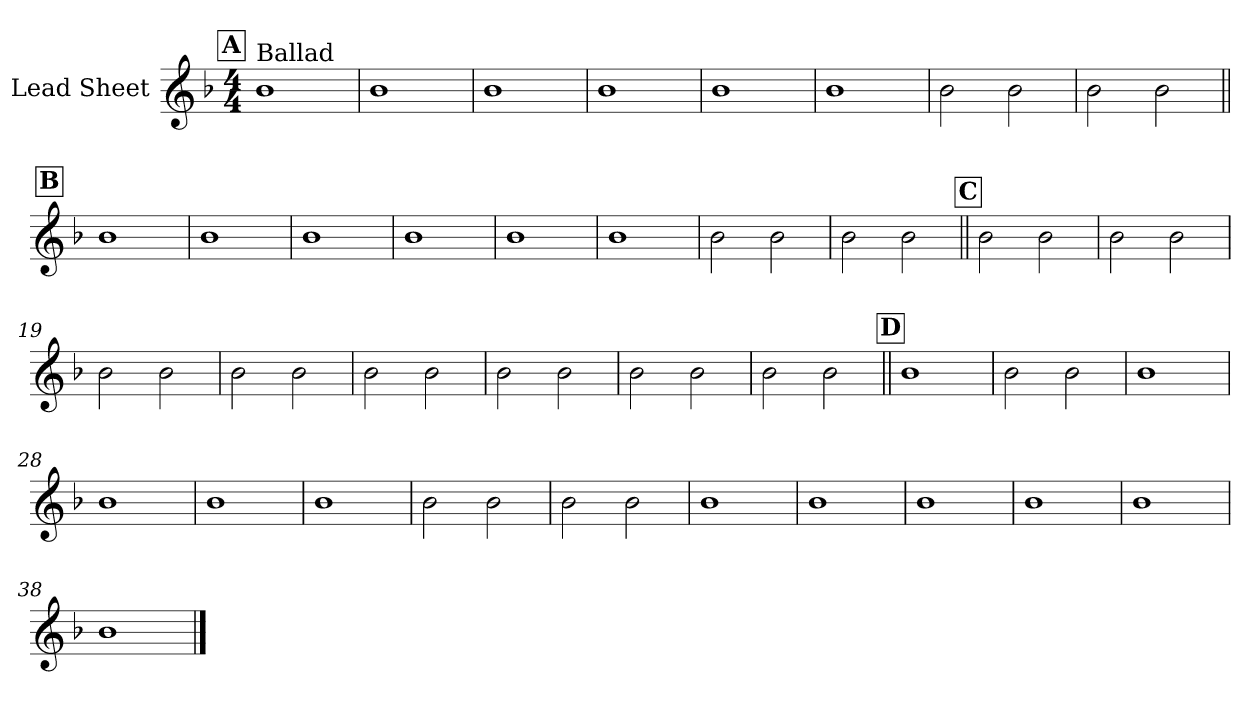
**kern
*part1
*staff1
*I"Lead Sheet
*clefG2
*k[b-]
*F:
*M4/4
!!LO:REH:place=s1:a:fs=14:t=A
=1
!LO:TX:a:t=Ballad
1b-
=2
1b-
=3
1b-
=4
1b-
!!LO:LB:g=z
=5
1b-
=6
1b-
=7
2b-\
2b-\
=8
2b-\
2b-\
!!LO:LB:g=z
!!LO:REH:place=s1:a:fs=14:t=B
=9||
1b-
=10
1b-
=11
1b-
=12
1b-
!!LO:LB:g=z
=13
1b-
=14
1b-
=15
2b-\
2b-\
=16
2b-\
2b-\
!!LO:LB:g=z
!!LO:REH:place=s1:a:fs=14:t=C
=17||
2b-\
2b-\
=18
2b-\
2b-\
=19
2b-\
2b-\
=20
2b-\
2b-\
!!LO:LB:g=z
=21
2b-\
2b-\
=22
2b-\
2b-\
=23
2b-\
2b-\
=24
2b-\
2b-\
!!LO:LB:g=z
!!LO:REH:place=s1:a:fs=14:t=D
=25||
1b-
=26
2b-\
2b-\
=27
1b-
=28
1b-
!!LO:LB:g=z
=29
1b-
=30
1b-
=31
2b-\
2b-\
=32
2b-\
2b-\
!!LO:LB:g=z
=33
1b-
=34
1b-
=35
1b-
=36
1b-
!!LO:LB:g=z
=37
1b-
=38
1b-
==
*-
